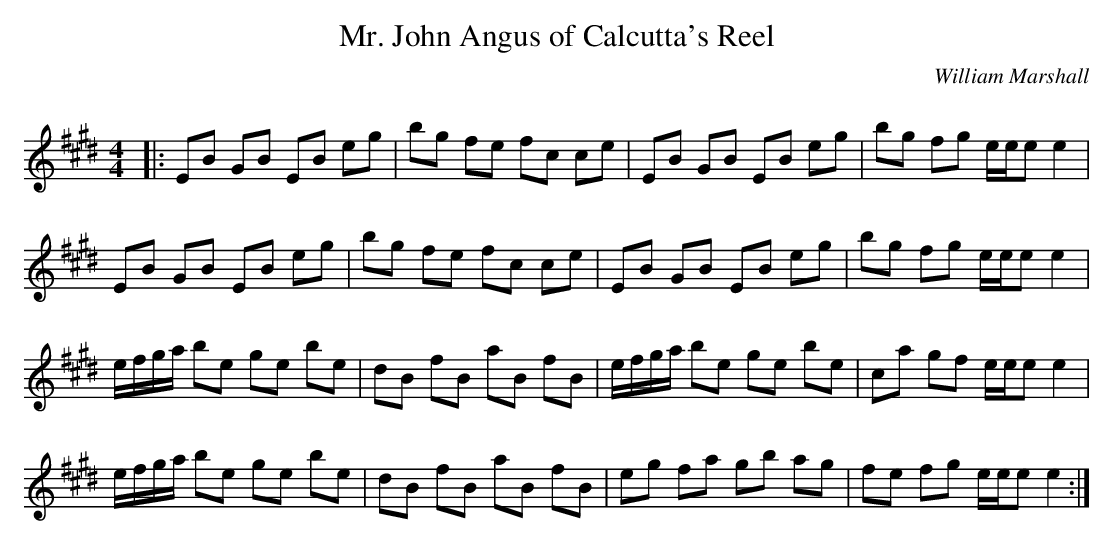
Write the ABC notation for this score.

X:1
T: Mr. John Angus of Calcutta's Reel
C:William Marshall
Q: 232
K:E
M:4/4
L:1/8
|:EB GB EB eg|bg fe fc ce|EB GB EB eg|bg fg e1/2e1/2e e2|
EB GB EB eg|bg fe fc ce|EB GB EB eg|bg fg e1/2e1/2e e2|
e1/2f1/2g1/2a1/2 be ge be|dB fB aB fB|e1/2f1/2g1/2a1/2 be ge be|ca gf e1/2e1/2e e2|
e1/2f1/2g1/2a1/2 be ge be|dB fB aB fB|eg fa gb ag|fe fg e1/2e1/2e e2:|
